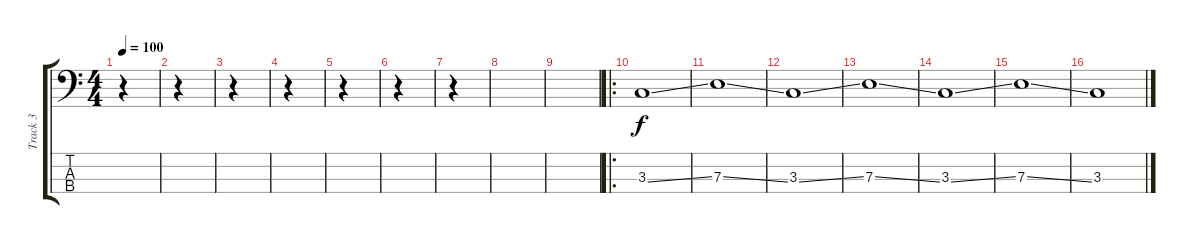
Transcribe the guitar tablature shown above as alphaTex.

\track ("Track 3" "Track 3") {instrument electricbassfinger}
\staff {score tabs}
\tuning (G2 D2 A1 E1) {hide}
\ts (4 4)
\tempo 100
\clef f4
\ks c
r.4{dy f} |
r.4 |
r.4 |
r.4 |
r.4 |
r.4 |
r.4 |
|
|
\ro
3.3{ss}.1 |
7.3{ss}.1 |
3.3{ss}.1 |
7.3{ss}.1 |
3.3{ss}.1 |
7.3{ss}.1 |
3.3{ss}.1
